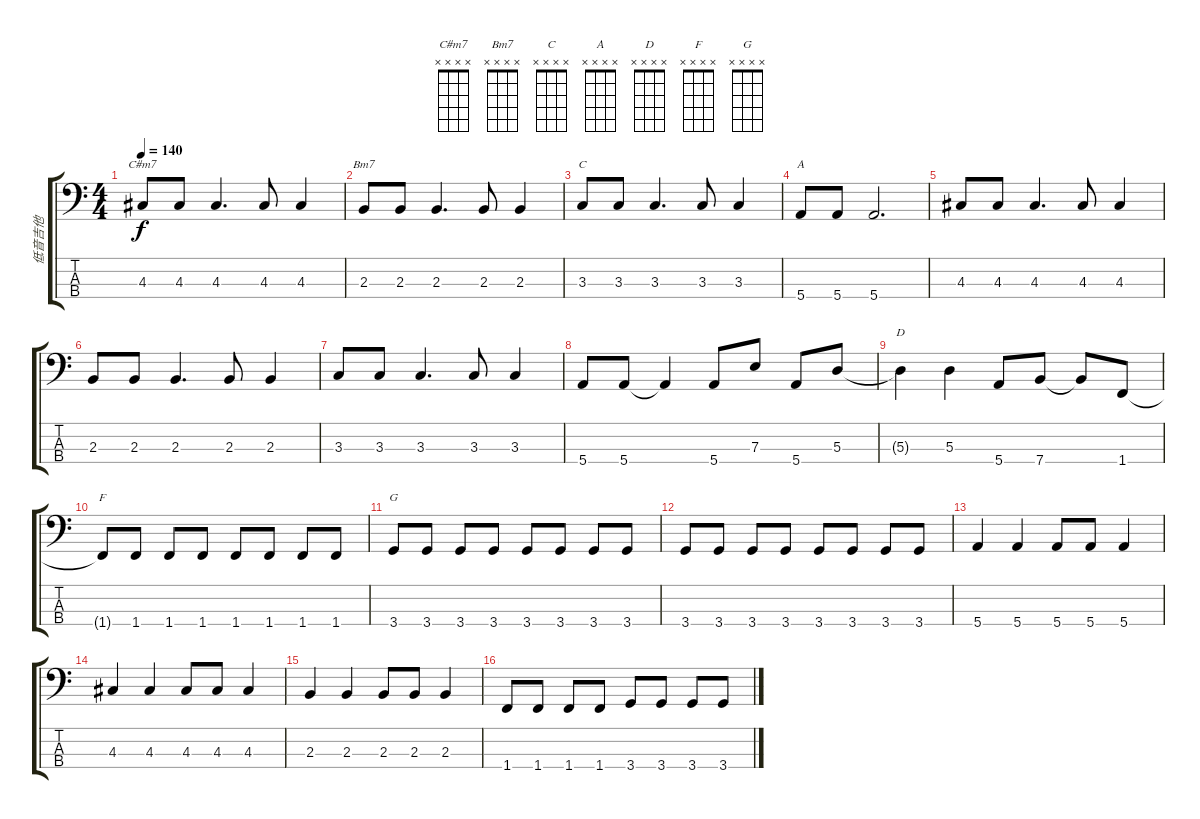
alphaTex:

\track ("低音吉他" "低音吉他") {instrument electricbasspick}
\staff {score tabs}
\tuning (G2 D2 A1 E1) {hide}
\chord ("C#m7" x x x x)
\chord ("Bm7" x x x x)
\chord ("C" x x x x)
\chord ("A" x x x x)
\chord ("D" x x x x)
\chord ("F" x x x x)
\chord ("G" x x x x)
\ts (4 4)
\tempo 140
\clef f4
\ks c
4.3.8{ch "C#m7" dy f} 4.3.8 4.3.4{d} 4.3.8 4.3.4 |
2.3.8{ch "Bm7"} 2.3.8 2.3.4{d} 2.3.8 2.3.4 |
3.3.8{ch "C"} 3.3.8 3.3.4{d} 3.3.8 3.3.4 |
5.4.8{ch "A"} 5.4.8 5.4.2{d} |
4.3.8 4.3.8 4.3.4{d} 4.3.8 4.3.4 |
2.3.8 2.3.8 2.3.4{d} 2.3.8 2.3.4 |
3.3.8 3.3.8 3.3.4{d} 3.3.8 3.3.4 |
5.4.8 5.4.8 5.4{t}.4 5.4.8 7.3.8 5.4.8 5.3.8 |
5.3{t}.4{ch "D"} 5.3.4 5.4.8 7.4.8 7.4{t}.8 1.4.8 |
1.4{t}.8{ch "F"} 1.4.8 1.4.8 1.4.8 1.4.8 1.4.8 1.4.8 1.4.8 |
3.4.8{ch "G"} 3.4.8 3.4.8 3.4.8 3.4.8 3.4.8 3.4.8 3.4.8 |
3.4.8 3.4.8 3.4.8 3.4.8 3.4.8 3.4.8 3.4.8 3.4.8 |
5.4.4 5.4.4 5.4.8 5.4.8 5.4.4 |
4.3.4 4.3.4 4.3.8 4.3.8 4.3.4 |
2.3.4 2.3.4 2.3.8 2.3.8 2.3.4 |
1.4.8 1.4.8 1.4.8 1.4.8 3.4.8 3.4.8 3.4.8 3.4.8
